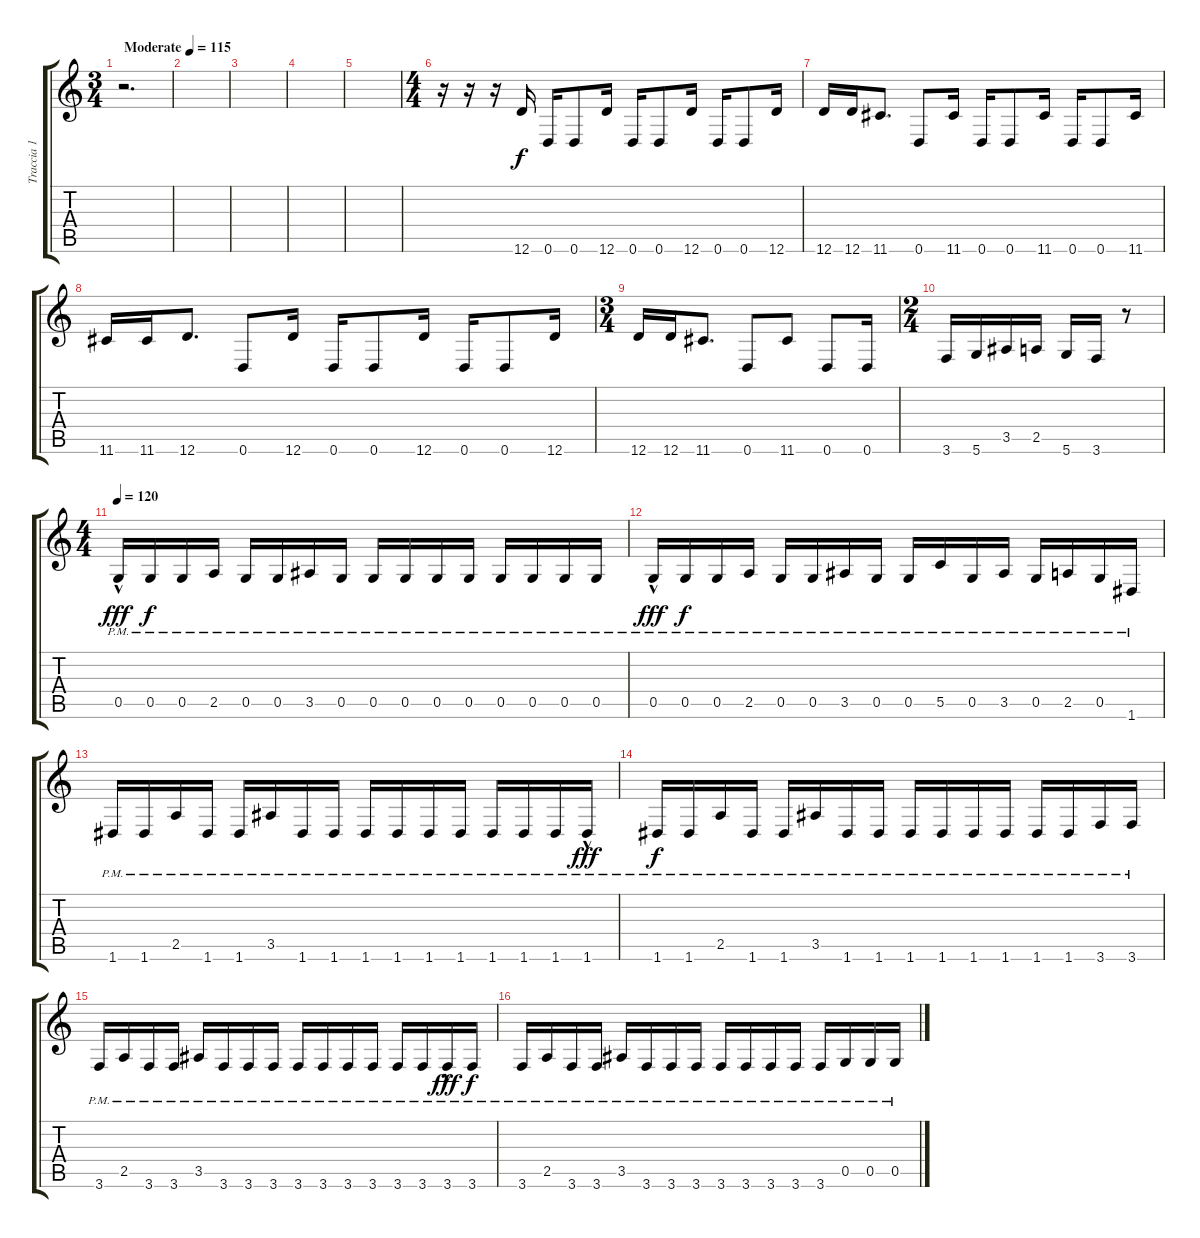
\track ("Traccia 1" "Traccia 1") {instrument distortionguitar}
\staff {score tabs}
\tuning (D4 A3 F3 C3 G2 D2) {hide}
\ts (3 4)
\tempo (115 "Moderate")
\clef g2
\ks c
r.2{d dy f instrument distortionguitar} |
|
|
|
|
\ts (4 4)
r.16 r.16 r.16 12.6.16 0.6.16 0.6.8 12.6.16 0.6.16 0.6.8 12.6.16 0.6.16 0.6.8 12.6.16 |
12.6.16 12.6.16 11.6.8{d} 0.6.8 11.6.16 0.6.16 0.6.8 11.6.16 0.6.16 0.6.8 11.6.16 |
11.6.16 11.6.16 12.6.8{d} 0.6.8 12.6.16 0.6.16 0.6.8 12.6.16 0.6.16 0.6.8 12.6.16 |
\ts (3 4)
12.6.16 12.6.16 11.6.8{d} 0.6.8 11.6.8 0.6.8 0.6.16 |
\ts (2 4)
3.6.16 5.6.16 3.5.16 2.5.16 5.6.16 3.6.16 r.8 |
\ts (4 4)
\tempo 120
0.5{hac pm}.16{dy fff} 0.5{pm}.16{dy f} 0.5{pm}.16 2.5{pm}.16 0.5{pm}.16 0.5{pm}.16 3.5{pm}.16 0.5{pm}.16 0.5{pm}.16 0.5{pm}.16 0.5{pm}.16 0.5{pm}.16 0.5{pm}.16 0.5{pm}.16 0.5{pm}.16 0.5{pm}.16 |
0.5{hac pm}.16{dy fff} 0.5{pm}.16{dy f} 0.5{pm}.16 2.5{pm}.16 0.5{pm}.16 0.5{pm}.16 3.5{pm}.16 0.5{pm}.16 0.5{pm}.16 5.5{pm}.16 0.5{pm}.16 3.5{pm}.16 0.5{pm}.16 2.5{pm}.16 0.5{pm}.16 1.6{pm}.16 |
1.6{pm}.16 1.6{pm}.16 2.5{pm}.16 1.6{pm}.16 1.6{pm}.16 3.5{pm}.16 1.6{pm}.16 1.6{pm}.16 1.6{pm}.16 1.6{pm}.16 1.6{pm}.16 1.6{pm}.16 1.6{pm}.16 1.6{pm}.16 1.6{pm}.16 1.6{hac pm}.16{dy fff} |
1.6{pm}.16{dy f} 1.6{pm}.16 2.5{pm}.16 1.6{pm}.16 1.6{pm}.16 3.5{pm}.16 1.6{pm}.16 1.6{pm}.16 1.6{pm}.16 1.6{pm}.16 1.6{pm}.16 1.6{pm}.16 1.6{pm}.16 1.6{pm}.16 3.6{pm}.16 3.6{pm}.16 |
3.6{pm}.16 2.5{pm}.16 3.6{pm}.16 3.6{pm}.16 3.5{pm}.16 3.6{pm}.16 3.6{pm}.16 3.6{pm}.16 3.6{pm}.16 3.6{pm}.16 3.6{pm}.16 3.6{pm}.16 3.6{pm}.16 3.6{pm}.16 3.6{hac pm}.16{dy fff} 3.6{pm}.16{dy f} |
3.6{pm}.16 2.5{pm}.16 3.6{pm}.16 3.6{pm}.16 3.5{pm}.16 3.6{pm}.16 3.6{pm}.16 3.6{pm}.16 3.6{pm}.16 3.6{pm}.16 3.6{pm}.16 3.6{pm}.16 3.6{pm}.16 0.5{pm}.16 0.5{pm}.16 0.5{pm}.16
